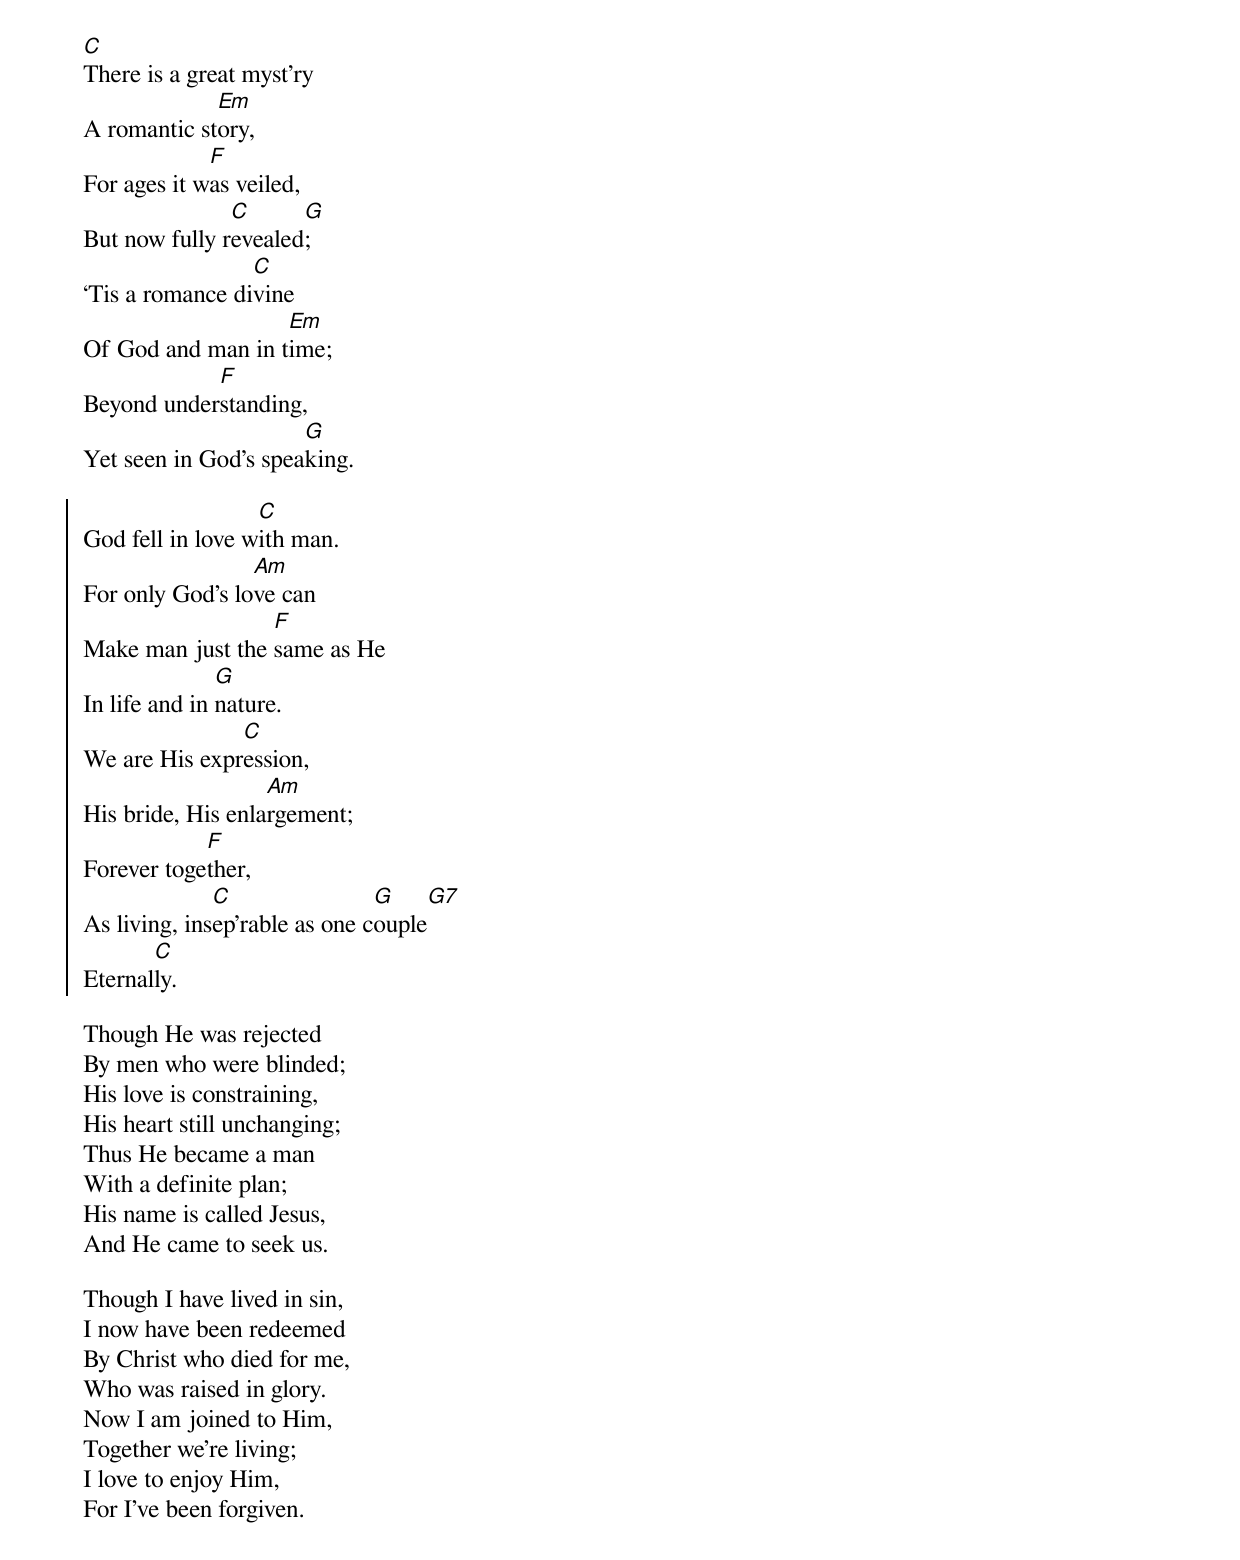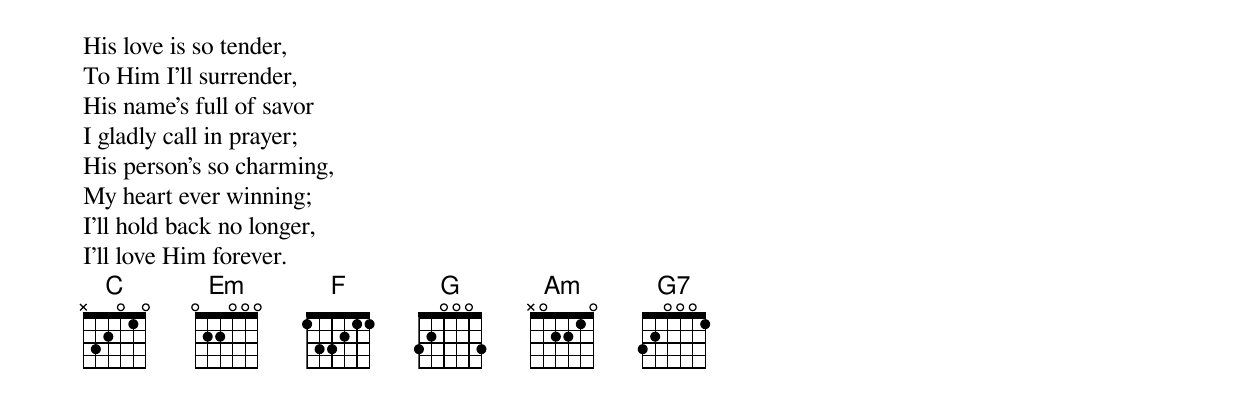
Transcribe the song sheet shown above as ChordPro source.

[C]There is a great myst’ry
A romantic st[Em]ory,
For ages it w[F]as veiled,
But now fully r[C]evealed[G];
‘Tis a romance di[C]vine
Of God and man in t[Em]ime;
Beyond under[F]standing,
Yet seen in God’s spea[G]king.

{start_of_chorus}
God fell in love w[C]ith man.
For only God’s lo[Am]ve can
Make man just the [F]same as He
In life and in [G]nature.
We are His expr[C]ession,
His bride, His enla[Am]rgement;
Forever toge[F]ther,
As living, ins[C]ep’rable as one c[G]ouple[G7]
Eternal[C]ly.
{end_of_chorus}

Though He was rejected
By men who were blinded;
His love is constraining,
His heart still unchanging;
Thus He became a man
With a definite plan;
His name is called Jesus,
And He came to seek us.

Though I have lived in sin,
I now have been redeemed
By Christ who died for me,
Who was raised in glory.
Now I am joined to Him,
Together we’re living;
I love to enjoy Him,
For I’ve been forgiven.

His love is so tender,
To Him I’ll surrender,
His name’s full of savor
I gladly call in prayer;
His person’s so charming,
My heart ever winning;
I’ll hold back no longer,
I’ll love Him forever.
